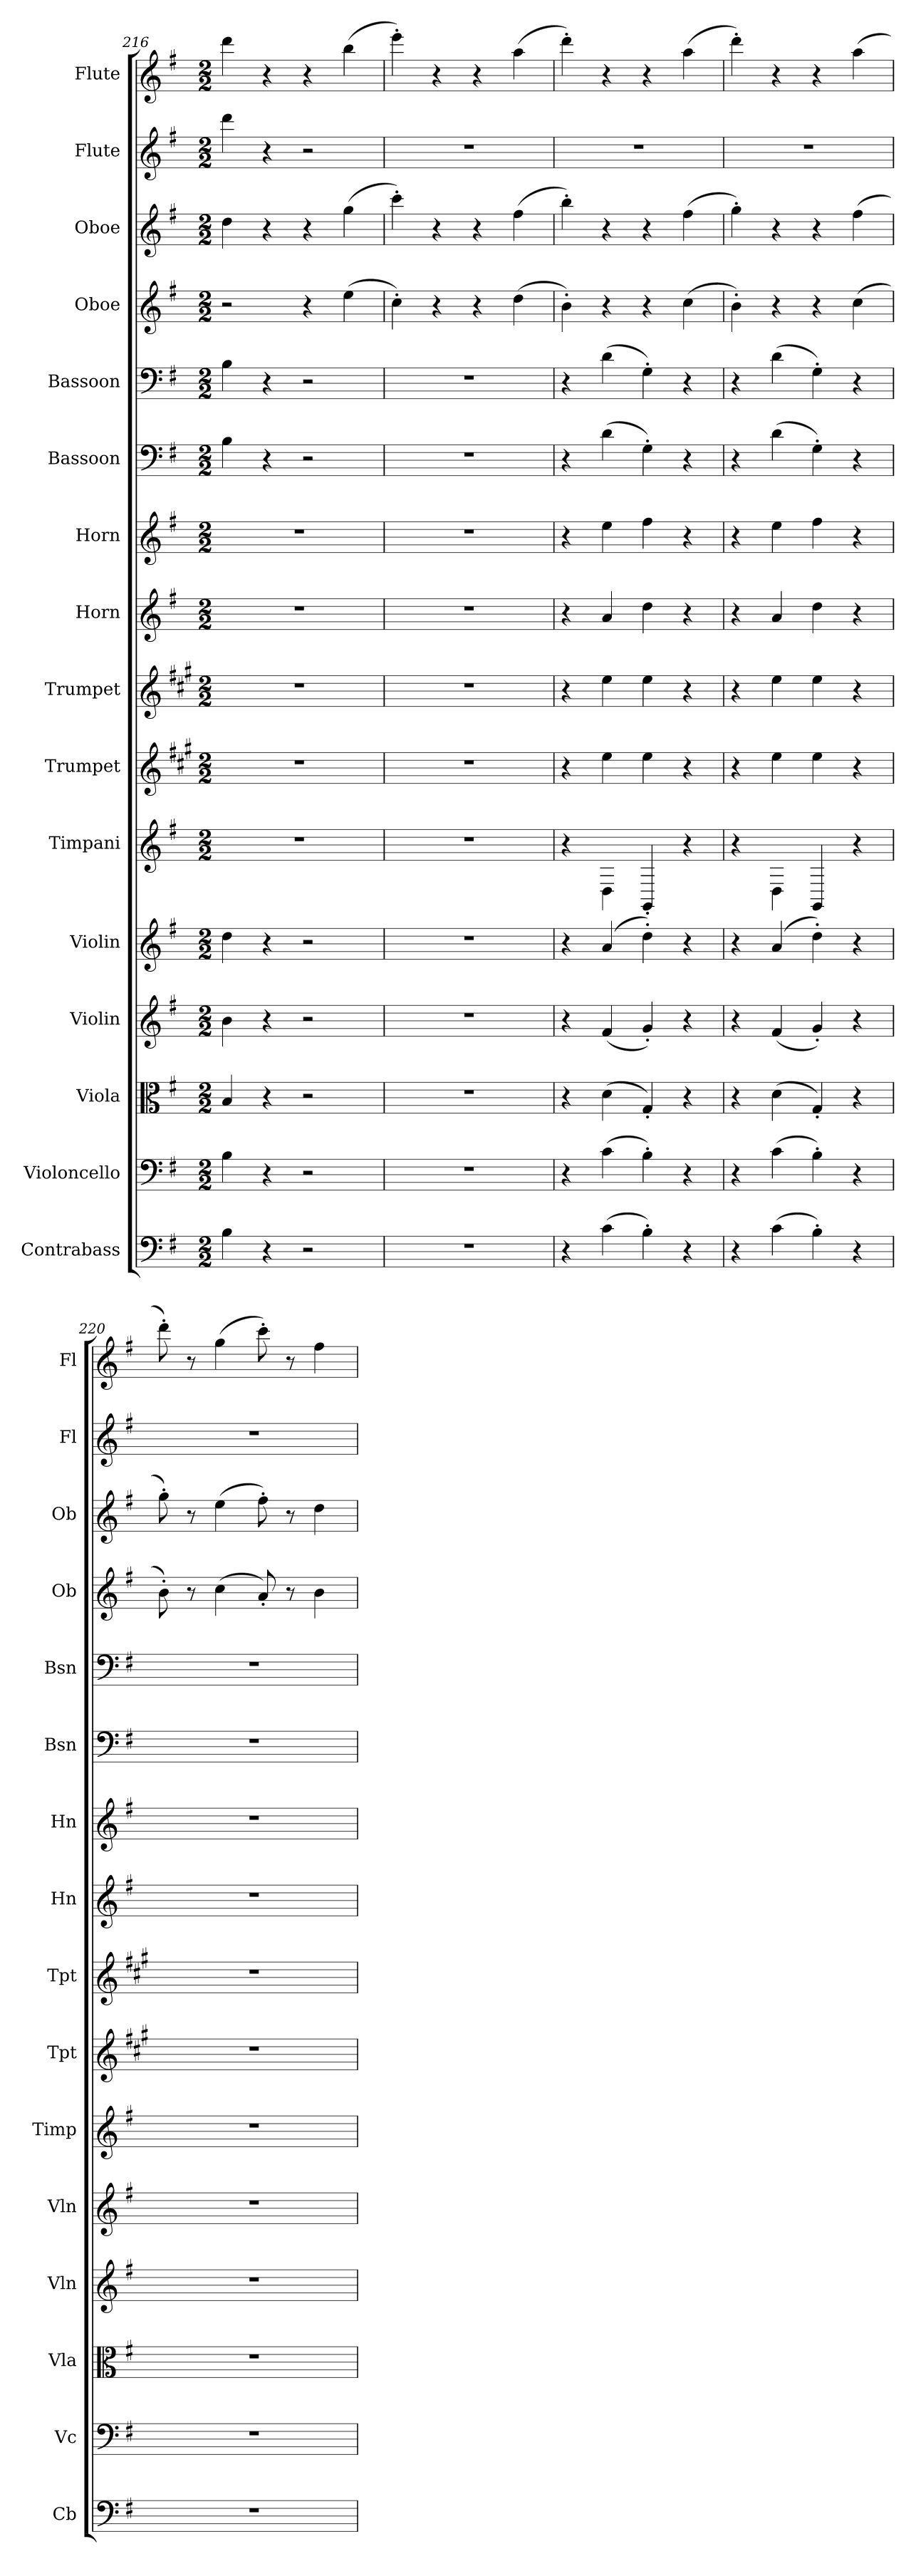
**kern	**kern	**kern	**kern	**kern	**kern	**kern	**kern	**kern	**kern	**kern	**kern	**kern	**kern	**kern	**kern
*part16	*part15	*part14	*part13	*part12	*part11	*part10	*part9	*part8	*part7	*part6	*part5	*part4	*part3	*part2	*part1
*staff16	*staff15	*staff14	*staff13	*staff12	*staff11	*staff10	*staff9	*staff8	*staff7	*staff6	*staff5	*staff4	*staff3	*staff2	*staff1
*I"Contrabass	*I"Violoncello	*I"Viola	*I"Violin	*I"Violin	*I"Timpani	*I"Trumpet	*I"Trumpet	*I"Horn	*I"Horn	*I"Bassoon	*I"Bassoon	*I"Oboe	*I"Oboe	*I"Flute	*I"Flute
*I'Cb	*I'Vc	*I'Vla	*I'Vln	*I'Vln	*I'Timp	*I'Tpt	*I'Tpt	*I'Hn	*I'Hn	*I'Bsn	*I'Bsn	*I'Ob	*I'Ob	*I'Fl	*I'Fl
*clefF4	*clefF4	*clefC3	*clefG2	*clefG2	*clefG2	*clefG2	*clefG2	*clefG2	*clefG2	*clefF4	*clefF4	*clefG2	*clefG2	*clefG2	*clefG2
*ITrd7c12	*	*	*	*	*	*ITrd1c2	*ITrd1c2	*ITrd4c7	*ITrd4c7	*	*	*	*	*	*
*k[f#]	*k[f#]	*k[f#]	*k[f#]	*k[f#]	*k[f#]	*k[f#]	*k[f#]	*k[]	*k[]	*k[f#]	*k[f#]	*k[f#]	*k[f#]	*k[f#]	*k[f#]
*M2/2	*M2/2	*M2/2	*M2/2	*M2/2	*M2/2	*M2/2	*M2/2	*M2/2	*M2/2	*M2/2	*M2/2	*M2/2	*M2/2	*M2/2	*M2/2
=216	=216	=216	=216	=216	=216	=216	=216	=216	=216	=216	=216	=216	=216	=216	=216
4BB\	4B\	4B/	4b\	4dd\	1r	1r	1r	1r	1r	4B\	4B\	2r	4dd\	4ddd\	4ddd\
4r	4r	4r	4r	4r	.	.	.	.	.	4r	4r	.	4r	4r	4r
2r	2r	2r	2r	2r	.	.	.	.	.	2r	2r	4r	4r	2r	4r
.	.	.	.	.	.	.	.	.	.	.	.	(>4ee\	(>4gg\	.	(>4bb\
=217	=217	=217	=217	=217	=217	=217	=217	=217	=217	=217	=217	=217	=217	=217	=217
1r	1r	1r	1r	1r	1r	1r	1r	1r	1r	1r	1r	4cc'\)	4ccc'\)	1r	4eee'\)
.	.	.	.	.	.	.	.	.	.	.	.	4r	4r	.	4r
.	.	.	.	.	.	.	.	.	.	.	.	4r	4r	.	4r
.	.	.	.	.	.	.	.	.	.	.	.	(>4dd\	(>4ff#\	.	(>4aa\
=218	=218	=218	=218	=218	=218	=218	=218	=218	=218	=218	=218	=218	=218	=218	=218
4r	4r	4r	4r	4r	4r	4r	4r	4r	4r	4r	4r	4b'\)	4bb'\)	1r	4ddd'\)
(>4C\	(>4c\	(>4d\	(<4f#/	(>4a/	4D\	4dd\	4dd\	4d/	4a\	(>4d\	(>4d\	4r	4r	.	4r
4BB'\)	4B'\)	4G'/)	4g'/)	4dd'\)	4GG'/	4dd\	4dd\	4g\	4b\	4G'\)	4G'\)	4r	4r	.	4r
4r	4r	4r	4r	4r	4r	4r	4r	4r	4r	4r	4r	(>4cc\	(>4ff#\	.	(>4aa\
=219	=219	=219	=219	=219	=219	=219	=219	=219	=219	=219	=219	=219	=219	=219	=219
4r	4r	4r	4r	4r	4r	4r	4r	4r	4r	4r	4r	4b'\)	4gg'\)	1r	4ddd'\)
(>4C\	(>4c\	(>4d\	(<4f#/	(>4a/	4D\	4dd\	4dd\	4d/	4a\	(>4d\	(>4d\	4r	4r	.	4r
4BB'\)	4B'\)	4G'/)	4g'/)	4dd'\)	4GG/	4dd\	4dd\	4g\	4b\	4G'\)	4G'\)	4r	4r	.	4r
4r	4r	4r	4r	4r	4r	4r	4r	4r	4r	4r	4r	(>4cc\	(>4ff#\	.	(>4aa\
=220	=220	=220	=220	=220	=220	=220	=220	=220	=220	=220	=220	=220	=220	=220	=220
1r	1r	1r	1r	1r	1r	1r	1r	1r	1r	1r	1r	8b'\)	8gg'\)	1r	8ddd'\)
.	.	.	.	.	.	.	.	.	.	.	.	8r	8r	.	8r
.	.	.	.	.	.	.	.	.	.	.	.	(>4cc\	(>4ee\	.	(>4gg\
.	.	.	.	.	.	.	.	.	.	.	.	8a'/)	8ff#'\)	.	8ccc'\)
.	.	.	.	.	.	.	.	.	.	.	.	8r	8r	.	8r
.	.	.	.	.	.	.	.	.	.	.	.	4b\	4dd\	.	4ff#\
=	=	=	=	=	=	=	=	=	=	=	=	=	=	=	=
*-	*-	*-	*-	*-	*-	*-	*-	*-	*-	*-	*-	*-	*-	*-	*-
